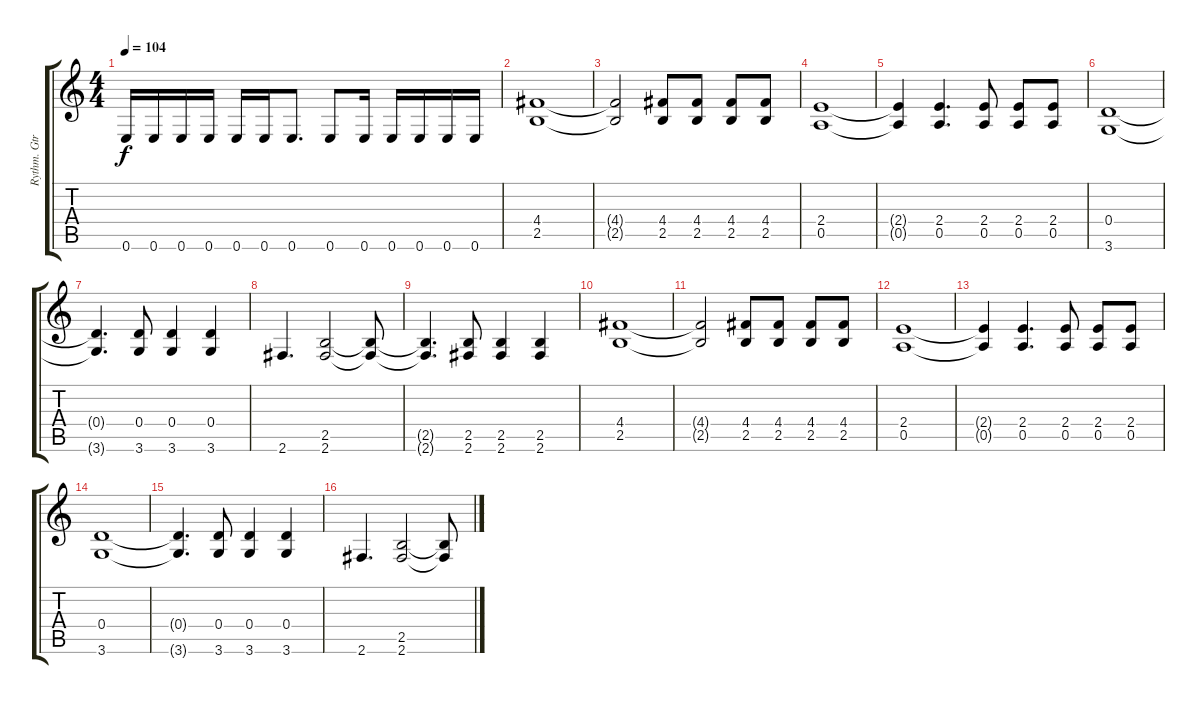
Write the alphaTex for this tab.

\track ("Rythm. Gtr" "Rythm. Gtr") {instrument electricguitarmuted}
\staff {score tabs}
\tuning (E4 B3 G3 D3 A2 E2) {hide}
\ts (4 4)
\tempo 104
\clef g2
\ks c
0.6.16{dy f} 0.6.16 0.6.16 0.6.16 0.6.16 0.6.16 0.6.8{d} 0.6.8 0.6.16 0.6.16 0.6.16 0.6.16 0.6.16 |
(4.4 2.5).1 |
(4.4{t} 2.5{t}).2 (4.4 2.5).8 (4.4 2.5).8 (4.4 2.5).8 (4.4 2.5).8 |
(2.4 0.5).1 |
(2.4{t} 0.5{t}).4 (2.4 0.5).4{d} (2.4 0.5).8 (2.4 0.5).8 (2.4 0.5).8 |
(0.4 3.6).1 |
(0.4{t} 3.6{t}).4{d} (0.4 3.6).8 (0.4 3.6).4 (0.4 3.6).4 |
2.6.4{d} (2.5 2.6).2 (2.5{t} 2.6{t}).8 |
(2.5{t} 2.6{t}).4{d} (2.5 2.6).8 (2.5 2.6).4 (2.5 2.6).4 |
(4.4 2.5).1 |
(4.4{t} 2.5{t}).2 (4.4 2.5).8 (4.4 2.5).8 (4.4 2.5).8 (4.4 2.5).8 |
(2.4 0.5).1 |
(2.4{t} 0.5{t}).4 (2.4 0.5).4{d} (2.4 0.5).8 (2.4 0.5).8 (2.4 0.5).8 |
(0.4 3.6).1 |
(0.4{t} 3.6{t}).4{d} (0.4 3.6).8 (0.4 3.6).4 (0.4 3.6).4 |
2.6.4{d} (2.5 2.6).2 (2.5{t} 2.6{t}).8
